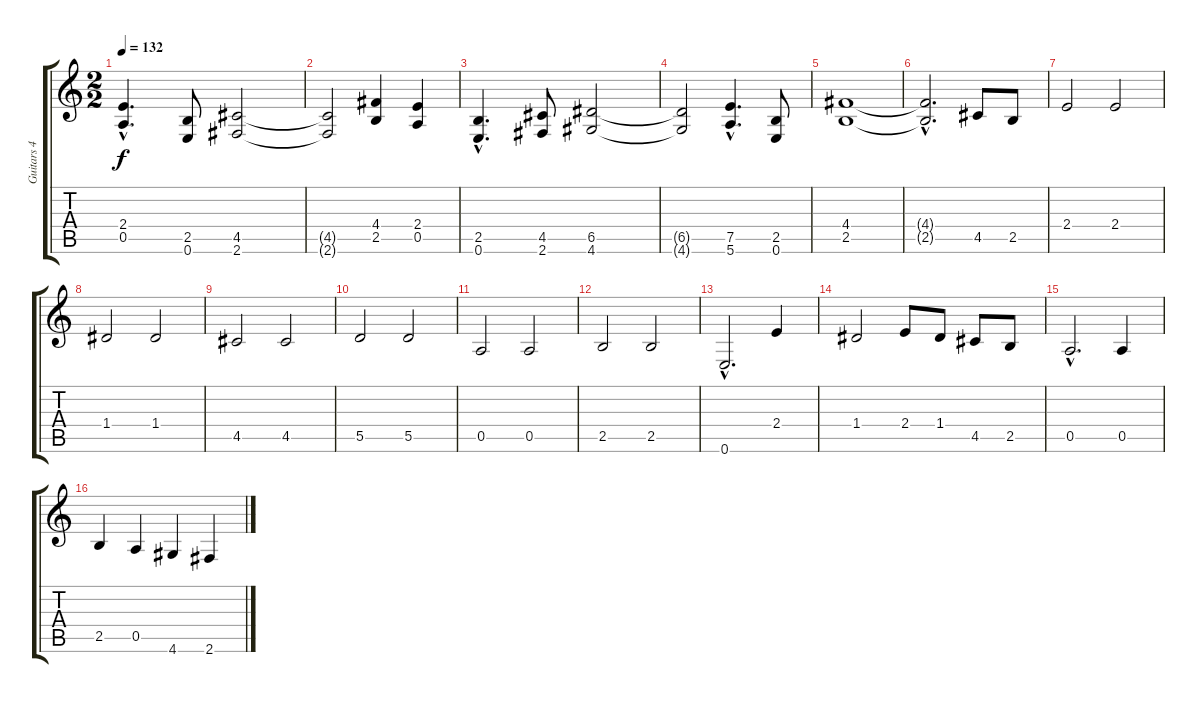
\track ("Guitars 4 -8" "Guitars 4 ") {instrument distortionguitar}
\staff {score tabs}
\tuning (E4 B3 G3 D3 A2 E2) {hide}
\ts (2 2)
\tempo 132
\clef g2
\ks c
(2.4{hac} 0.5{hac}).4{d dy f} (2.5 0.6).8 (4.5 2.6).2 |
(4.5{t} 2.6{t}).2 (4.4 2.5).4 (2.4 0.5).4 |
(2.5{hac} 0.6{hac}).4{d} (4.5 2.6).8 (6.5 4.6).2 |
(6.5{t} 4.6{t}).2 (7.5{hac} 5.6{hac}).4{d} (2.5 0.6).8 |
(4.4 2.5).1 |
(4.4{hac t} 2.5{hac t}).2{d} 4.5.8 2.5.8 |
2.4.2 2.4.2 |
1.4.2 1.4.2 |
4.5.2 4.5.2 |
5.5.2 5.5.2 |
0.5.2 0.5.2 |
2.5.2 2.5.2 |
0.6{hac}.2{d} 2.4.4 |
1.4.2 2.4.8 1.4.8 4.5.8 2.5.8 |
0.5{hac}.2{d} 0.5.4 |
2.5.4 0.5.4 4.6.4 2.6.4
